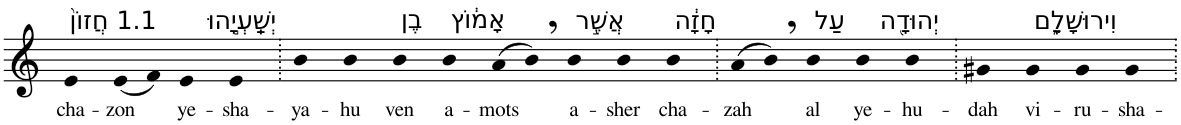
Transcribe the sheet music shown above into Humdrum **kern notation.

**kern	**text
*part1	*part1
*staff1	*staff1
*I"Piano	*
*I'Pno	*
*clefG2	*
*k[]	*
=1	=1
!LO:TX:a:t=1.1 חֲזוֹן֙	!
!	!LO:LY:b
4e	cha-
!	!LO:LY:b
(8e	-zon
8f)	.
!LO:TX:a:t=יְשַֽׁעְיָ֣הוּ	!
!	!LO:LY:b
4e	ye-
!	!LO:LY:b
4e	-sha-
=2.	=2.
!	!LO:LY:b
4b	-ya-
!	!LO:LY:b
4b	-hu
!LO:TX:a:t=בֶן	!
!	!LO:LY:b
4b	ven
!LO:TX:a:t=אָמ֔וֹץ	!
!	!LO:LY:b
4b	a-
!	!LO:LY:b
(8a	-mots
8b,)	.
!LO:TX:a:t=אֲשֶׁ֣ר	!
!	!LO:LY:b
4b	a-
!	!LO:LY:b
4b	-sher
!LO:TX:a:t=חָזָ֔ה	!
!	!LO:LY:b
4b	cha-
=3.	=3.
!	!LO:LY:b
(8a	-zah
8b,)	.
!LO:TX:a:t=עַל	!
!	!LO:LY:b
4b	al
!LO:TX:a:t=יְהוּדָ֖ה	!
!	!LO:LY:b
4b	ye-
!	!LO:LY:b
4b	-hu-
=4.	=4.
!	!LO:LY:b
4g#X	-dah
!LO:TX:a:t=וִירוּשָׁלִָ֑ם	!
!	!LO:LY:b
4g#	vi-
!	!LO:LY:b
4g#	-ru-
!	!LO:LY:b
4g#	-sha-
=.	=.
*-	*-
